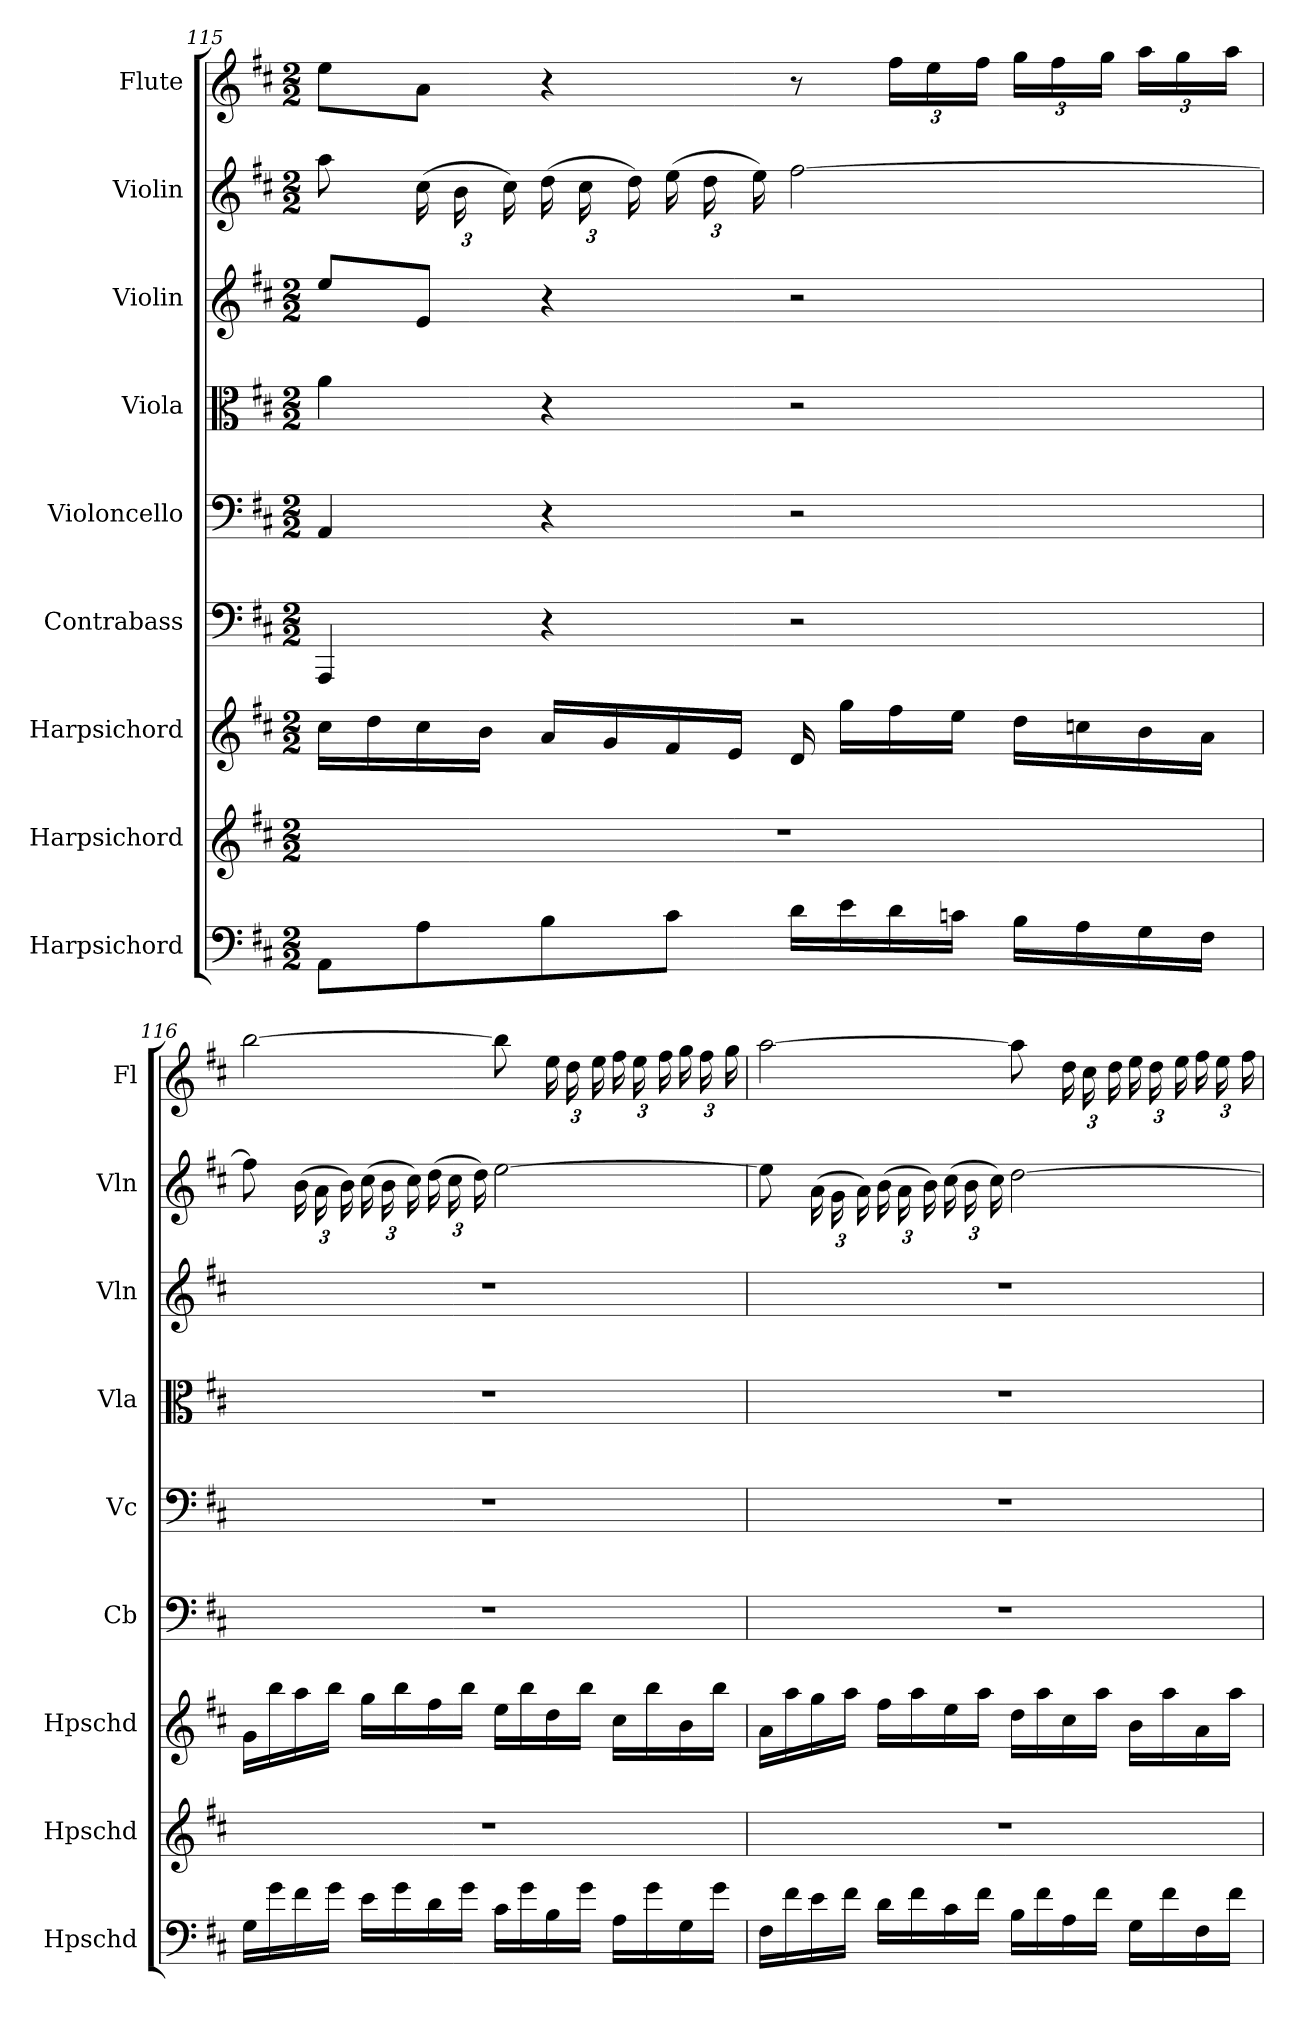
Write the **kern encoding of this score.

**kern	**kern	**kern	**kern	**kern	**kern	**kern	**kern	**kern
*part9	*part8	*part7	*part6	*part5	*part4	*part3	*part2	*part1
*staff9	*staff8	*staff7	*staff6	*staff5	*staff4	*staff3	*staff2	*staff1
*I"Harpsichord	*I"Harpsichord	*I"Harpsichord	*I"Contrabass	*I"Violoncello	*I"Viola	*I"Violin	*I"Violin	*I"Flute
*I'Hpschd	*I'Hpschd	*I'Hpschd	*I'Cb	*I'Vc	*I'Vla	*I'Vln	*I'Vln	*I'Fl
*clefF4	*clefG2	*clefG2	*clefF4	*clefF4	*clefC3	*clefG2	*clefG2	*clefG2
*	*	*	*ITrd7c12	*	*	*	*	*
*k[f#c#]	*k[f#c#]	*k[f#c#]	*k[f#c#]	*k[f#c#]	*k[f#c#]	*k[f#c#]	*k[f#c#]	*k[f#c#]
*D:	*D:	*D:	*D:	*D:	*D:	*D:	*D:	*D:
*M2/2	*M2/2	*M2/2	*M2/2	*M2/2	*M2/2	*M2/2	*M2/2	*M2/2
=115	=115	=115	=115	=115	=115	=115	=115	=115
8AA\L	1r	16cc#\LL	4AAAA/	4AA/	4a\	8ee/L	8aa\	8ee\L
.	.	16dd\	.	.	.	.	.	.
*	*	*	*	*	*	*	*Xbrackettup	*
8A\	.	16cc#\	.	.	.	8e/J	(24cc#\	8a\J
.	.	.	.	.	.	.	24b\	.
.	.	16b\JJ	.	.	.	.	.	.
.	.	.	.	.	.	.	24cc#\)	.
8B\	.	16a/LL	4r	4r	4r	4r	(24dd\	4r
.	.	.	.	.	.	.	24cc#\	.
.	.	16g/	.	.	.	.	.	.
.	.	.	.	.	.	.	24dd\)	.
8c#\J	.	16f#/	.	.	.	.	(24ee\	.
.	.	.	.	.	.	.	24dd\	.
.	.	16e/JJ	.	.	.	.	.	.
.	.	.	.	.	.	.	24ee\)	.
16d\LL	.	16d/	2r	2r	2r	2r	[2ff#\	8r
16e\	.	16gg\LL	.	.	.	.	.	.
*	*	*	*	*	*	*	*	*Xbrackettup
16d\	.	16ff#\	.	.	.	.	.	24ff#\LL
.	.	.	.	.	.	.	.	24ee\
16cn\JJ	.	16ee\JJ	.	.	.	.	.	.
.	.	.	.	.	.	.	.	24ff#\JJ
16B\LL	.	16dd\LL	.	.	.	.	.	24gg\LL
.	.	.	.	.	.	.	.	24ff#\
16A\	.	16ccn\	.	.	.	.	.	.
.	.	.	.	.	.	.	.	24gg\JJ
16G\	.	16b\	.	.	.	.	.	24aa\LL
.	.	.	.	.	.	.	.	24gg\
16F#\JJ	.	16a\JJ	.	.	.	.	.	.
.	.	.	.	.	.	.	.	24aa\JJ
=116	=116	=116	=116	=116	=116	=116	=116	=116
16G\LL	1r	16g\LL	1r	1r	1r	1r	8ff#\]	[2bb\
16g\	.	16bb\	.	.	.	.	.	.
16f#\	.	16aa\	.	.	.	.	(24b\	.
.	.	.	.	.	.	.	24a\	.
16g\JJ	.	16bb\JJ	.	.	.	.	.	.
.	.	.	.	.	.	.	24b\)	.
16e\LL	.	16gg\LL	.	.	.	.	(24cc#\	.
.	.	.	.	.	.	.	24b\	.
16g\	.	16bb\	.	.	.	.	.	.
.	.	.	.	.	.	.	24cc#\)	.
16d\	.	16ff#\	.	.	.	.	(24dd\	.
.	.	.	.	.	.	.	24cc#\	.
16g\JJ	.	16bb\JJ	.	.	.	.	.	.
.	.	.	.	.	.	.	24dd\)	.
16c#\LL	.	16ee\LL	.	.	.	.	[2ee\	8bb\]
16g\	.	16bb\	.	.	.	.	.	.
16B\	.	16dd\	.	.	.	.	.	24ee\
.	.	.	.	.	.	.	.	24dd\
16g\JJ	.	16bb\JJ	.	.	.	.	.	.
.	.	.	.	.	.	.	.	24ee\
16A\LL	.	16cc#\LL	.	.	.	.	.	24ff#\
.	.	.	.	.	.	.	.	24ee\
16g\	.	16bb\	.	.	.	.	.	.
.	.	.	.	.	.	.	.	24ff#\
16G\	.	16b\	.	.	.	.	.	24gg\
.	.	.	.	.	.	.	.	24ff#\
16g\JJ	.	16bb\JJ	.	.	.	.	.	.
.	.	.	.	.	.	.	.	24gg\
=117	=117	=117	=117	=117	=117	=117	=117	=117
16F#\LL	1r	16a\LL	1r	1r	1r	1r	8ee\]	[2aa\
16f#\	.	16aa\	.	.	.	.	.	.
16e\	.	16gg\	.	.	.	.	(24a\	.
.	.	.	.	.	.	.	24g\	.
16f#\JJ	.	16aa\JJ	.	.	.	.	.	.
.	.	.	.	.	.	.	24a\)	.
16d\LL	.	16ff#\LL	.	.	.	.	(24b\	.
.	.	.	.	.	.	.	24a\	.
16f#\	.	16aa\	.	.	.	.	.	.
.	.	.	.	.	.	.	24b\)	.
16c#\	.	16ee\	.	.	.	.	(24cc#\	.
.	.	.	.	.	.	.	24b\	.
16f#\JJ	.	16aa\JJ	.	.	.	.	.	.
.	.	.	.	.	.	.	24cc#\)	.
16B\LL	.	16dd\LL	.	.	.	.	[2dd\	8aa\]
16f#\	.	16aa\	.	.	.	.	.	.
16A\	.	16cc#\	.	.	.	.	.	24dd\
.	.	.	.	.	.	.	.	24cc#\
16f#\JJ	.	16aa\JJ	.	.	.	.	.	.
.	.	.	.	.	.	.	.	24dd\
16G\LL	.	16b\LL	.	.	.	.	.	24ee\
.	.	.	.	.	.	.	.	24dd\
16f#\	.	16aa\	.	.	.	.	.	.
.	.	.	.	.	.	.	.	24ee\
16F#\	.	16a\	.	.	.	.	.	24ff#\
.	.	.	.	.	.	.	.	24ee\
16f#\JJ	.	16aa\JJ	.	.	.	.	.	.
.	.	.	.	.	.	.	.	24ff#\
=	=	=	=	=	=	=	=	=
*-	*-	*-	*-	*-	*-	*-	*-	*-
